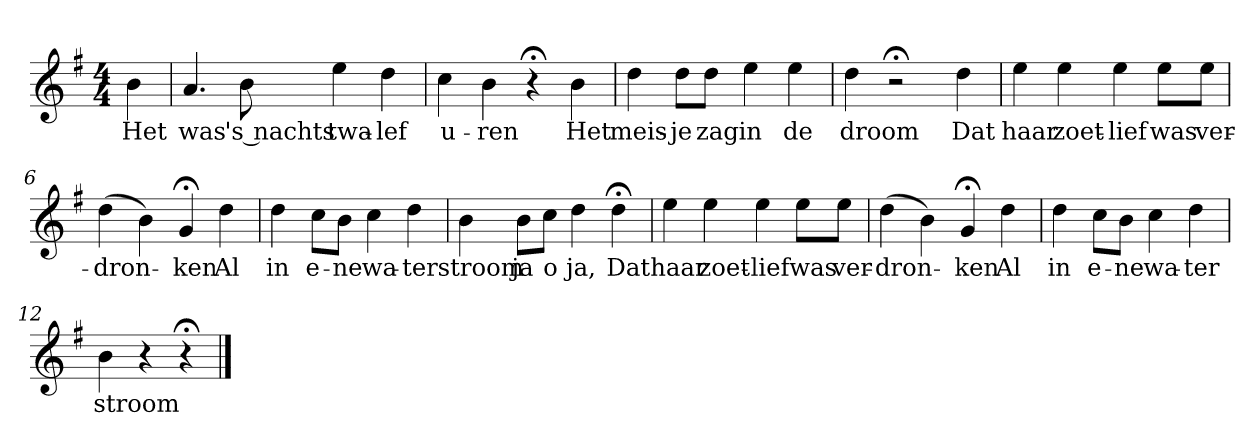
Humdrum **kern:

**kern	**text
*part1	*part1
*staff1	*staff1
*k[f#]	*
*G:	*
*M4/4	*
*MM120	*
=	=
4b	Het
=1	=1
4.a	was
8b	's nachts
4ee	twa-
4dd	-lef
=2	=2
4cc	u-
4b	-ren
4r;<	.
4b	Het
=3	=3
4dd	meis-
8ddL	-je
8ddJ	zag
4ee	in
4ee	de
=4	=4
4dd	droom
2r;<	.
4dd	Dat
=5	=5
4ee	haar
4ee	zoet-
4ee	-lief
8eeL	was
8eeJ	ver-
=6	=6
(4dd	-dron-
4b)	.
4g;<	-ken
4dd	Al
=7	=7
4dd	in
8ccL	e-
8bJ	-ne
4cc	wa-
4dd	-ter
=8	=8
4b	stroom
8bL	ja
8ccJ	o
4dd	ja,
4dd;<	Dat
=9	=9
4ee	haar
4ee	zoet-
4ee	-lief
8eeL	was
8eeJ	ver-
=10	=10
(4dd	-dron-
4b)	.
4g;<	-ken
4dd	Al
=11	=11
4dd	in
8ccL	e-
8bJ	-ne
4cc	wa-
4dd	-ter
=12	=12
4b	stroom
4r	.
4r;<	.
==	==
*-	*-
